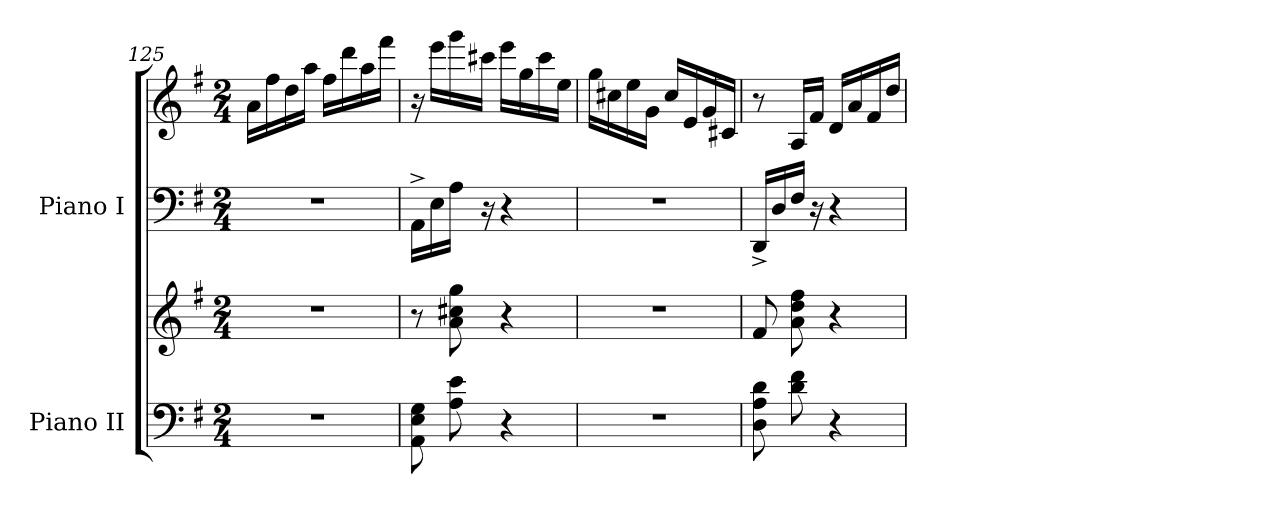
**kern	**kern	**kern	**kern
*part2	*part2	*part1	*part1
*staff4	*staff3	*staff2	*staff1
*I"Piano II	*	*I"Piano I	*
*I'Pno. II	*	*I'Pno. I	*
*clefF4	*clefG2	*clefF4	*clefG2
*k[f#]	*k[f#]	*k[f#]	*k[f#]
*M2/4	*M2/4	*M2/4	*M2/4
=125	=125	=125	=125
2r	2r	2r	16a\LL
.	.	.	16ff#\
.	.	.	16dd\
.	.	.	16aa\JJ
.	.	.	16ff#\LL
.	.	.	16ddd\
.	.	.	16aa\
.	.	.	16fff#\JJ
!!LO:PB:g=z
=126	=126	=126	=126
8AA!\ 8E!\ 8G!\	8r	16AA^\LL	16r
.	.	16E\	16eee\LL
8A!\ 8e!\	8a!\ 8cc#X!\ 8gg!\	16A\JJ	16ggg\
.	.	16r	16ccc#X\JJ
4r	4r	4r	16eee\LL
.	.	.	16gg\
.	.	.	16ccc#\
.	.	.	16ee\JJ
=127	=127	=127	=127
2r	2r	2r	16gg\LL
.	.	.	16cc#X\
.	.	.	16ee\
.	.	.	16g\JJ
.	.	.	16cc#/LL
.	.	.	16e/
.	.	.	16g/
.	.	.	16c#X/JJ
=128	=128	=128	=128
8D!\ 8A!\ 8d!\	8f#!/	16DD^/LL	8r
.	.	16D/	.
8d!\ 8f#!\	8a!\ 8dd!\ 8ff#!\	16F#/JJ	16A/LL
.	.	16r	16f#/JJ
4r	4r	4r	16d/LL
.	.	.	16a/
.	.	.	16f#/
.	.	.	16dd/JJ
=	=	=	=
*-	*-	*-	*-
